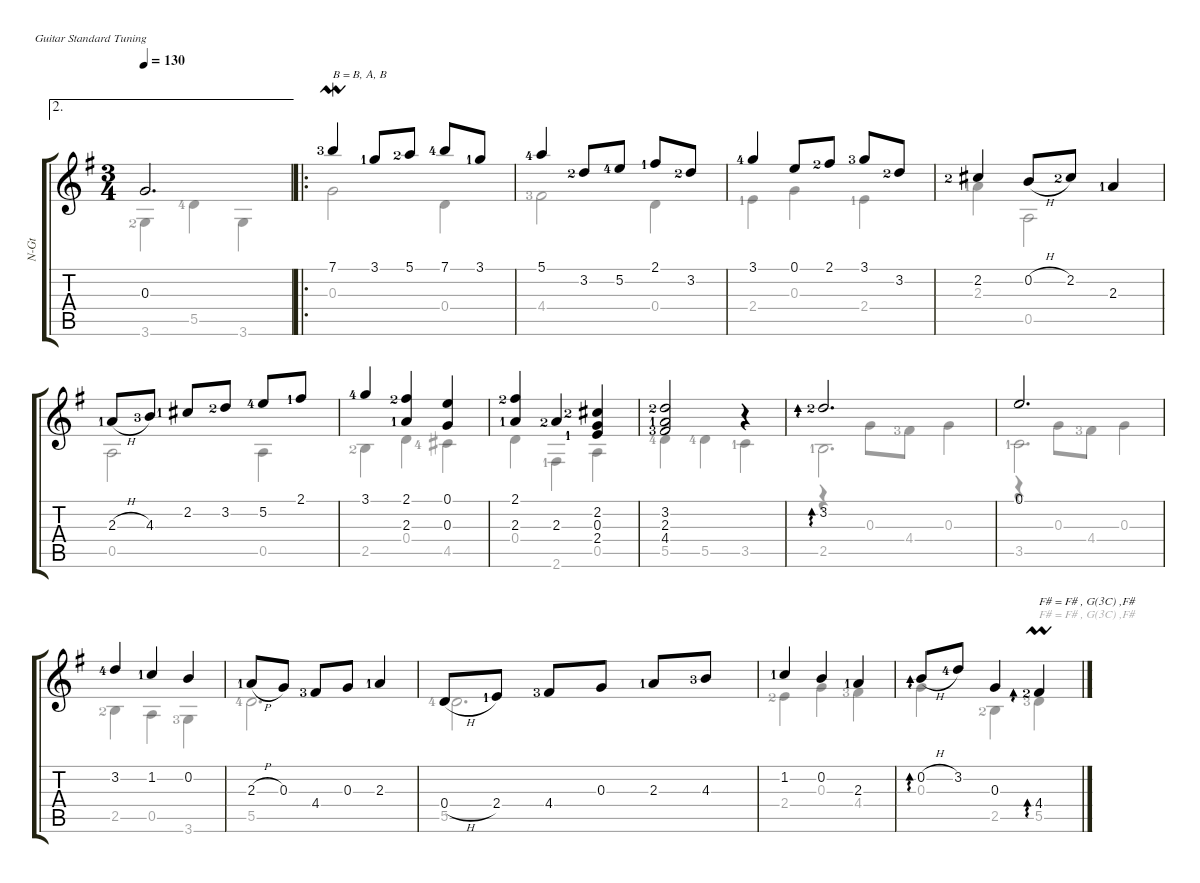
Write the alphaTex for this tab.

\defaultSystemsLayout 4
\hideDynamics
\bracketExtendMode groupsimilarinstruments
\otherSystemsTrackNameOrientation horizontal
\defaultBarNumberDisplay Hide
\track ("Nylon Guitar" "N-Gt") {instrument acousticguitarnylon}
\staff {score tabs}
\tuning (E4 B3 G3 D3 A2 E2)
\voice
\ae 2
\ts (3 4)
\tempo 130
\clef g2
\scale
1.02707
\ks g
0.3{acc forcenatural}.2{d dy mf beam Up} |
\ro
\scale
1.04488 7.1{lf 4 acc forcenatural lmordent}.4{txt "B = B, A, B" beam Up} 3.1{lf 2 acc forcenatural}.8{beam Up} 5.1{lf 3 acc forcenatural}.8{beam Up} 7.1{lf 5 acc forcenatural}.8{beam Up} 3.1{lf 2 acc forcenatural}.8{beam Up} |
\scale
1.04758 5.1{lf 5 acc forcenatural}.4{beam Up} 3.2{lf 3 acc forcenatural}.8{beam Up} 5.2{lf 5 acc forcenatural}.8{beam Up} 2.1{lf 2 acc #}.8{beam Up} 3.2{lf 3 acc forcenatural}.8{beam Up} |
\scale
0.880472 3.1{lf 5 acc forcenatural}.4{beam Up} 0.1{acc forcenatural}.8{beam Up} 2.1{lf 3 acc #}.8{beam Up} 3.1{lf 4 acc forcenatural}.8{beam Up} 3.2{lf 3 acc forcenatural}.8{beam Up} |
\scale
1.1494 2.2{lf 3 acc #}.4{beam Up} 0.2{h acc forcenatural}.8{beam Up} 2.2{lf 3 acc #}.8{beam Up} 2.3{lf 2 acc forcenatural}.4{beam Up} |
\scale
1.04962 2.3{h lf 2 acc forcenatural}.8{beam Up} 4.3{lf 4 acc forcenatural}.8{beam Up} 2.2{lf 2 acc #}.8{beam Up} 3.2{lf 3 acc forcenatural}.8{beam Up} 5.2{lf 5 acc forcenatural}.8{beam Up} 2.1{lf 2 acc #}.8{beam Up} |
\scale
0.932935 3.1{lf 5 acc forcenatural}.4{beam Up} (2.1{lf 3 acc #} 2.3{lf 2 acc forcenatural}).4{beam Up} (0.1{acc forcenatural} 0.3{acc forcenatural}).4{beam Up} |
\scale
0.868037 (2.1{lf 3 acc #} 2.3{lf 2 acc forcenatural}).4{beam Up} 2.3{lf 3 acc forcenatural}.4{beam Up} (0.3{acc forcenatural} 2.2{lf 3 acc #} 2.4{lf 2 acc forcenatural}).4{beam Up} |
\scale
1.15084 (2.3{lf 2 acc forcenatural} 3.2{lf 3 acc forcenatural} 4.4{lf 4 acc #}).2{beam Up} r.4{beam Up} |
\scale
1.01408 3.2{lf 3 acc forcenatural}.2{d ad 0 beam Up} |
\scale
1.04705 0.1{acc forcenatural}.2{d beam Up} |
\scale
0.788026 3.2{lf 5 acc forcenatural}.4{beam Up} 1.2{lf 2 acc forcenatural}.4{beam Up} 0.2{acc forcenatural}.4{beam Up} |
\scale
1.05445 2.3{h lf 2 acc forcenatural}.8{beam Up} 0.3{acc forcenatural}.8{beam Up} 4.4{lf 4 acc #}.8{beam Up} 0.3{acc forcenatural}.8{beam Up} 2.3{lf 2 acc forcenatural}.4{beam Up} |
\scale
1.09137 0.4{h acc forcenatural}.8{beam Up} 2.4{lf 2 acc forcenatural}.8{beam Up} 4.4{lf 4 acc #}.8{beam Up} 0.3{acc forcenatural}.8{beam Up} 2.3{lf 2 acc forcenatural}.8{beam Up} 4.3{lf 4 acc forcenatural}.8{beam Up} |
\scale
0.85418 1.2{lf 2 acc forcenatural}.4{beam Up} 0.2{acc forcenatural}.4{beam Up} 2.3{lf 2 acc forcenatural}.4{beam Up} |
0.2{h acc forcenatural}.8{ad 0 beam Up} 3.2{lf 5 acc forcenatural}.8{beam Up} 0.3{acc forcenatural}.4{beam Up} 4.4{lf 3 acc # umordent}.4{ad 0 txt "F# = F# , G(3C) ,F#" beam Up}
\voice
\clef g2
\ottava regular
\simile none
\scale
1.02707
\ks g
3.6{lf 3 acc forcenatural}.4{dy mf beam Down} 5.5{lf 5 acc forcenatural}.4{beam Down} 3.6{acc forcenatural}.4{beam Down} |
\scale
1.04488 0.3{acc forcenatural}.2{beam Down} 0.4{acc forcenatural}.4{beam Down} |
\scale
1.04758 4.4{lf 4 acc #}.2{beam Down} 0.4{acc forcenatural}.4{beam Down} |
\scale
0.880472 2.4{lf 2 acc forcenatural}.4{beam Down} 0.3{acc forcenatural}.4{beam Down} 2.4{lf 2 acc forcenatural}.4{beam Down} |
\scale
1.1494 2.3{lf 2 acc forcenatural}.4{beam Down} 0.5{acc forcenatural}.2{beam Down} |
\scale
1.04962 0.5{acc forcenatural}.2{beam Down} 0.5{acc forcenatural}.4{beam Down} |
\scale
0.932935 2.5{lf 3 acc forcenatural}.4{beam Down} 0.4{acc forcenatural}.4{beam Down} 4.5{lf 5 acc #}.4{beam Down} |
\scale
0.868037 0.4{acc forcenatural}.4{beam Down} 2.6{lf 2 acc #}.4{beam Down} 0.5{acc forcenatural}.4{beam Down} |
\scale
1.15084 5.5{lf 5 acc forcenatural}.4{beam Down} 5.5{lf 5 acc forcenatural}.4{beam Down} 3.5{lf 2 acc forcenatural}.4{beam Down} |
\scale
1.01408 2.5{lf 2 acc forcenatural}.2{d beam Down} |
\scale
1.04705 3.5{lf 2 acc forcenatural}.2{d beam Down} |
\scale
0.788026 2.5{lf 3 acc forcenatural}.4{beam Down} 0.5{acc forcenatural}.4{beam Down} 3.6{lf 4 acc forcenatural}.4{beam Down} |
\scale
1.05445 5.5{lf 5 acc forcenatural}.2{d beam Down} |
\scale
1.09137 5.5{lf 5 acc forcenatural}.2{d beam Down} |
\scale
0.85418 2.4{lf 3 acc forcenatural}.4{beam Down} 0.3{acc forcenatural}.4{beam Down} 4.4{lf 4 acc #}.4{beam Down} |
0.3{acc forcenatural}.4{beam Down} 2.5{lf 3 acc forcenatural}.4{beam Down} 5.5{lf 4 acc forcenatural}.4{txt "F# = F# , G(3C) ,F#" beam Down}
\voice
\clef g2
\ottava regular
\simile none
\scale
1.02707
\ks g
|
\scale
1.04488 |
\scale
1.04758 |
\scale
0.880472 |
\scale
1.1494 |
\scale
1.04962 |
\scale
0.932935 |
\scale
0.868037 |
\scale
1.15084 |
\scale
1.01408 r.4{beam Down} 0.3{acc forcenatural}.8{beam Down} 4.4{lf 4 acc #}.8{beam Down} 0.3{acc forcenatural}.4{beam Down} |
\scale
1.04705 r.4{beam Down} 0.3{acc forcenatural}.8{beam Down} 4.4{lf 4 acc #}.8{beam Down} 0.3{acc forcenatural}.4{beam Down} |
\scale
0.788026 |
\scale
1.05445 |
\scale
1.09137 |
\scale
0.85418 |
